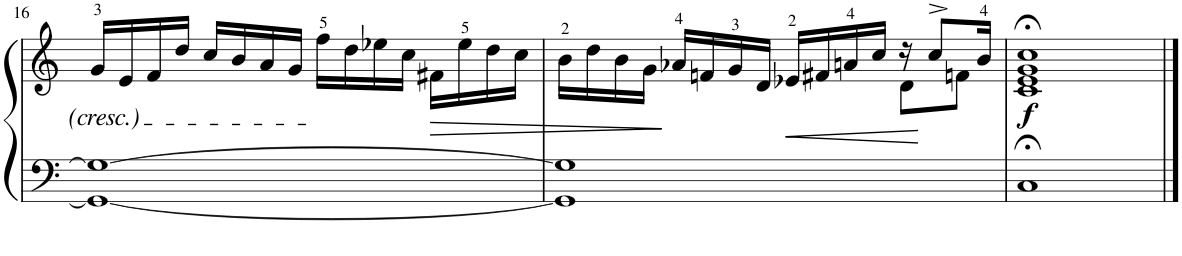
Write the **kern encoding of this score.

**kern	**kern	**dynam
*part1	*part1	*part1
*staff2	*staff1	*staff1/2
*I"Piano	*	*
*I'Pno.	*	*
!!LO:PB:g=z
*clefF4	*clefG2	*
*k[]	*k[]	*
*M4/4	*M4/4	*
=16	=16	=16
1GG_ 1G_	16g/LL	.
.	16e/	.
.	16f/	.
.	16dd/JJ	.
.	16cc/LL	.
.	16b/	.
.	16a/	.
.	16g/JJ	.
.	16ff\LL	.
.	16dd\	.
.	16ee-X\	.
.	16cc\JJ	.
!	!	!LO:HP:b
.	16f#X\LL	>
.	16ee-\	.
.	16dd\	.
.	16cc\JJ	.
=17	=17	=17
*	*^	*
1GG] 1G]	16b\LL	2.ryy	.
.	16dd\	.	.
.	16b\	.	.
.	16g\JJ	.	.
.	16a-X/LL	.	]
.	16fn/	.	.
.	16g/	.	.
.	16d/JJ	.	.
!	!	!	!LO:HP:b
.	16e-X/LL	.	<
.	16f#X/	.	.
.	16an/	.	.
.	16cc/JJ	.	.
.	16r	8d\L	.
.	8cc^/L	.	[
.	.	8fn\J	.
.	16b/Jk	.	.
*	*v	*v	*
=18	=18	=18
!	!	!LO:DY:b
1C;<	1c;< 1e;< 1g;< 1cc;<	f
==	==	==
*-	*-	*-
